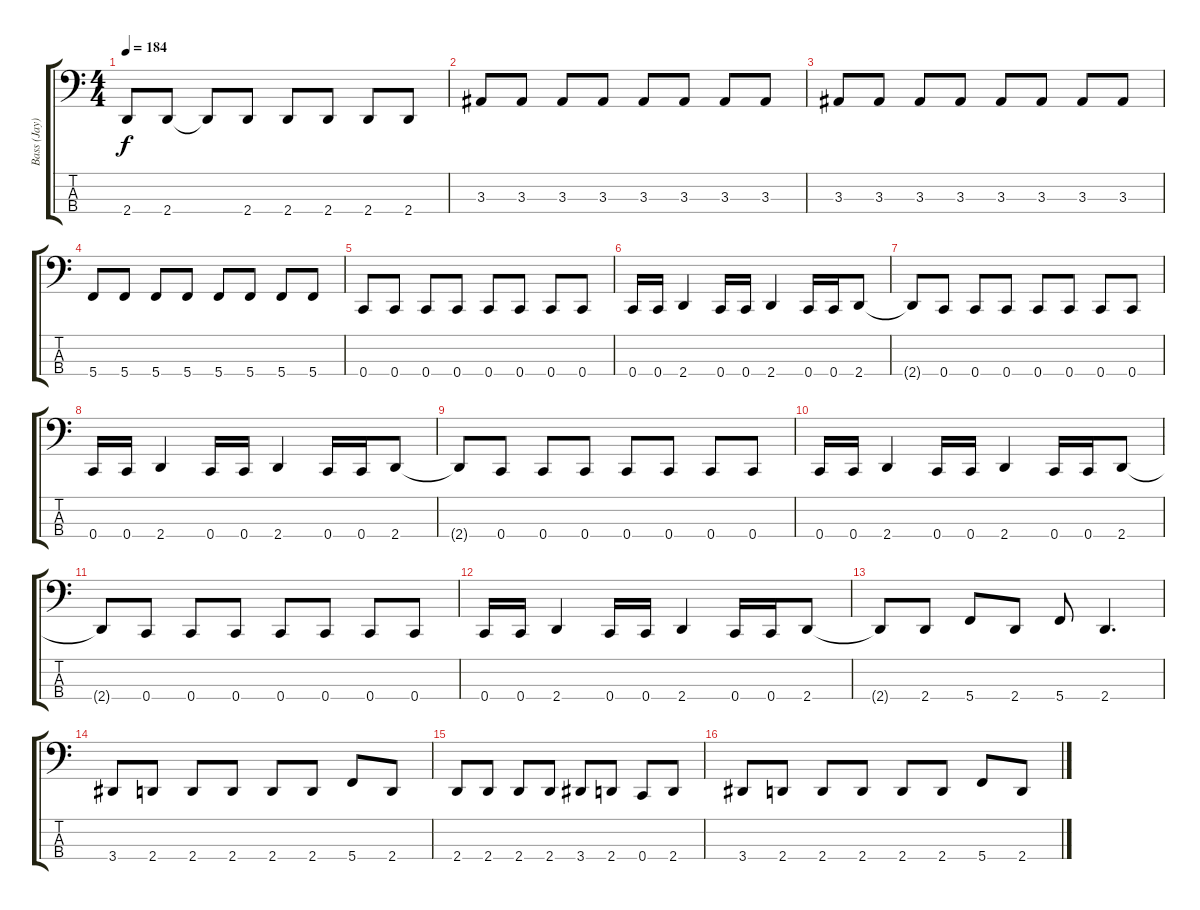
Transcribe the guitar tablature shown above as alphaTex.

\track ("Bass (Jay)" "Bass (Jay)") {instrument electricbasspick}
\staff {score tabs}
\tuning (F2 C2 G1 C1) {hide}
\ts (4 4)
\tempo 184
\clef f4
\ks c
2.4{t}.8{dy f} 2.4.8 2.4{t}.8 2.4.8 2.4.8 2.4.8 2.4.8 2.4.8 |
3.3.8 3.3.8 3.3.8 3.3.8 3.3.8 3.3.8 3.3.8 3.3.8 |
3.3.8 3.3.8 3.3.8 3.3.8 3.3.8 3.3.8 3.3.8 3.3.8 |
5.4.8 5.4.8 5.4.8 5.4.8 5.4.8 5.4.8 5.4.8 5.4.8 |
0.4.8 0.4.8 0.4.8 0.4.8 0.4.8 0.4.8 0.4.8 0.4.8 |
0.4.16 0.4.16 2.4.4 0.4.16 0.4.16 2.4.4 0.4.16 0.4.16 2.4.8 |
2.4{t}.8 0.4.8 0.4.8 0.4.8 0.4.8 0.4.8 0.4.8 0.4.8 |
0.4.16 0.4.16 2.4.4 0.4.16 0.4.16 2.4.4 0.4.16 0.4.16 2.4.8 |
2.4{t}.8 0.4.8 0.4.8 0.4.8 0.4.8 0.4.8 0.4.8 0.4.8 |
0.4.16 0.4.16 2.4.4 0.4.16 0.4.16 2.4.4 0.4.16 0.4.16 2.4.8 |
2.4{t}.8 0.4.8 0.4.8 0.4.8 0.4.8 0.4.8 0.4.8 0.4.8 |
0.4.16 0.4.16 2.4.4 0.4.16 0.4.16 2.4.4 0.4.16 0.4.16 2.4.8 |
2.4{t}.8 2.4.8 5.4.8 2.4.8 5.4.8 2.4.4{d} |
3.4.8 2.4.8 2.4.8 2.4.8 2.4.8 2.4.8 5.4.8 2.4.8 |
2.4.8 2.4.8 2.4.8 2.4.8 3.4.8 2.4.8 0.4.8 2.4.8 |
3.4.8 2.4.8 2.4.8 2.4.8 2.4.8 2.4.8 5.4.8 2.4.8
